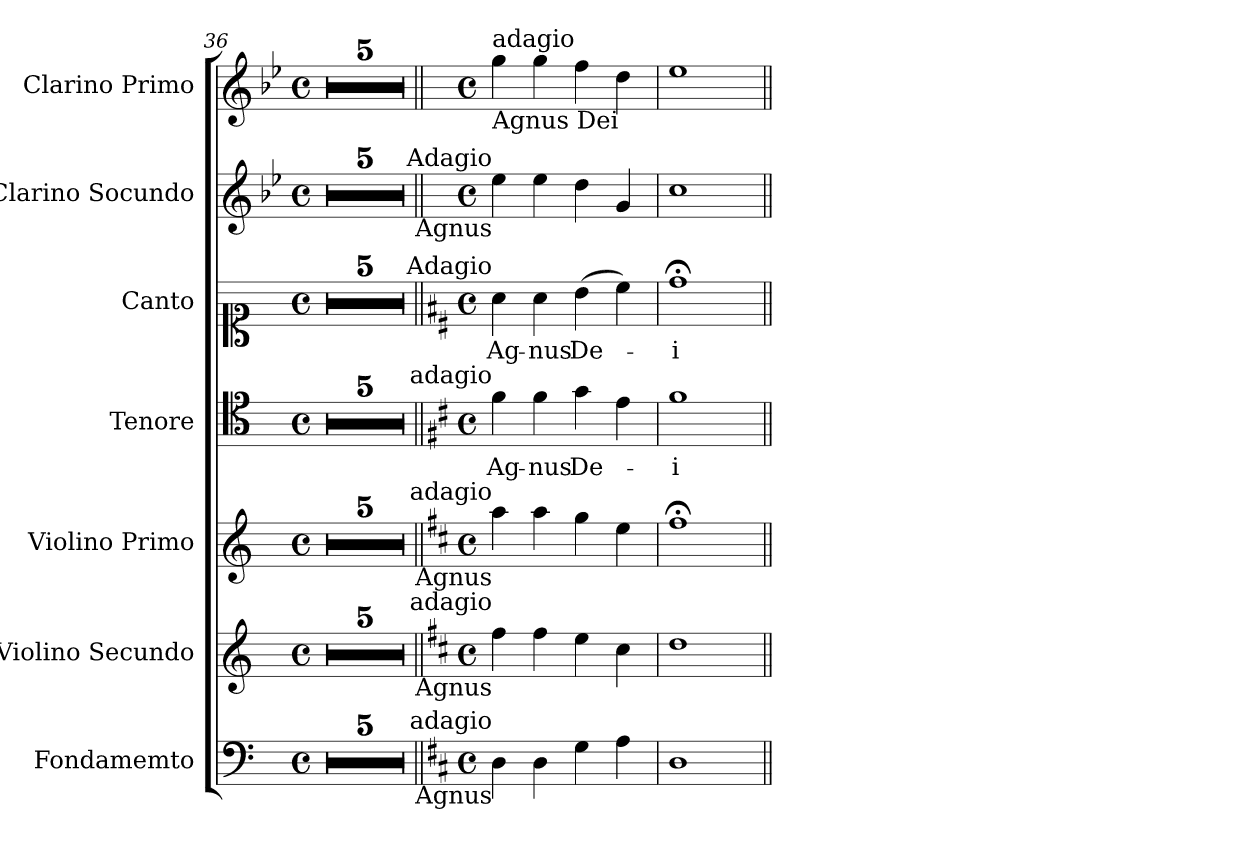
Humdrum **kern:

**kern	**kern	**kern	**kern	**text	**kern	**text	**kern	**kern
*part7	*part6	*part5	*part4	*part4	*part3	*part3	*part2	*part1
*staff7	*staff6	*staff5	*staff4	*staff4	*staff3	*staff3	*staff2	*staff1
*I"Fondamemto	*I"Violino Secundo	*I"Violino Primo	*I"Tenore	*	*I"Canto	*	*I"Clarino Socundo	*I"Clarino Primo
*	*I'vl 2	*I'vl 1	*I'T	*	*	*	*	*
*clefF4	*clefG2	*clefG2	*clefC4	*	*clefC1	*	*clefG2	*clefG2
*	*	*	*	*	*	*	*ITrd-1c-2	*ITrd-1c-2
*k[]	*k[]	*k[]	*k[]	*	*k[]	*	*k[]	*k[]
*M4/4	*M4/4	*M4/4	*M4/4	*	*M4/4	*	*M4/4	*M4/4
*met(c)	*met(c)	*met(c)	*met(c)	*	*met(c)	*	*met(c)	*met(c)
=36	=36	=36	=36	=36	=36	=36	=36	=36
1ryy	1ryy	1ryy	1ryy	.	1ryy	.	1ryy	1ryy
=37	=37	=37	=37	=37	=37	=37	=37	=37
1ryy	1ryy	1ryy	1ryy	.	1ryy	.	1ryy	1ryy
=38	=38	=38	=38	=38	=38	=38	=38	=38
1ryy	1ryy	1ryy	1ryy	.	1ryy	.	1ryy	1ryy
=39	=39	=39	=39	=39	=39	=39	=39	=39
1ryy	1ryy	1ryy	1r	.	1r	.	1ryy	1ryy
=40	=40	=40	=40	=40	=40	=40	=40	=40
1ryy	1ryy	1ryy	1r	.	1r	.	1ryy	1ryy
=41||	=41||	=41||	=41||	=41||	=41||	=41||	=41||	=41||
*k[f#c#]	*k[f#c#]	*k[f#c#]	*k[f#c#]	*	*k[f#c#]	*	*k[f#c#]	*k[f#c#]
*M4/4	*M4/4	*M4/4	*M4/4	*	*M4/4	*	*M4/4	*M4/4
*met(c)	*met(c)	*met(c)	*met(c)	*	*met(c)	*	*met(c)	*met(c)
!	!	!	!	!	!	!	!	!LO:TX:a:t=adagio
!	!	!	!	!	!	!	!	!LO:TX:b:t=Agnus Dei
!	!	!	!	!	!	!	!LO:TX:b:rj:t=Agnus	!
!	!	!	!	!	!	!	!LO:TX:a:rj:t=Adagio	!
!	!	!	!	!	!LO:TX:a:rj:t=Adagio	!	!	!
!	!	!	!LO:TX:a:rj:t=adagio	!	!	!	!	!
!	!	!LO:TX:b:rj:t=Agnus	!	!	!	!	!	!
!	!	!LO:TX:a:rj:t=adagio	!	!	!	!	!	!
!	!LO:TX:b:rj:t=Agnus	!	!	!	!	!	!	!
!	!LO:TX:a:rj:t=adagio	!	!	!	!	!	!	!
!LO:TX:b:rj:t=Agnus	!	!	!	!	!	!	!	!
!LO:TX:a:rj:t=adagio	!	!	!	!	!	!	!	!
4D\	4ff#\	4aa\	4f#\	Ag-	4a\	Ag-	4ff#\	4aa\
4D\	4ff#\	4aa\	4f#\	-nus	4a\	-nus	4ff#\	4aa\
4G\	4ee\	4gg\	4g\	De-	(4b\	De-	4ee\	4gg\
4A\	4cc#\	4ee\	4e\	.	4cc#\)	.	4a/	4ee\
=42	=42	=42	=42	=42	=42	=42	=42	=42
1D\	1dd\	1ff#;<\	1f#\	-i	1dd;<\	-i	1dd\	1ff#\
=||	=||	=||	=||	=||	=||	=||	=||	=||
*-	*-	*-	*-	*-	*-	*-	*-	*-
